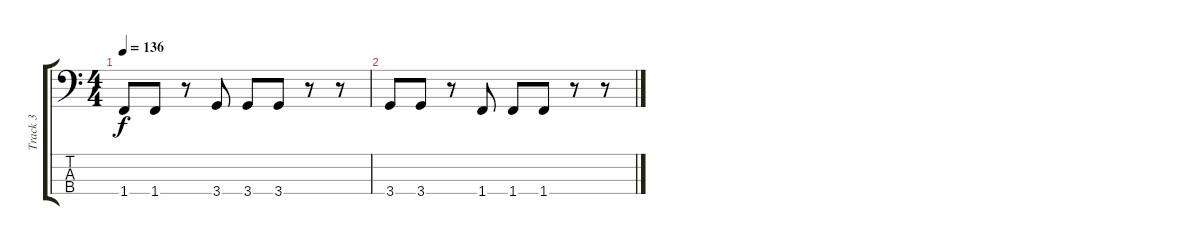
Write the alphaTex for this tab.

\track ("Track 3" "Track 3") {instrument electricbassfinger}
\staff {score tabs}
\tuning (G2 D2 A1 E1) {hide}
\ts (4 4)
\tempo 136
\clef f4
\ks c
1.4.8{dy f} 1.4.8 r.8 3.4.8 3.4.8 3.4.8 r.8 r.8 |
3.4.8 3.4.8 r.8 1.4.8 1.4.8 1.4.8 r.8 r.8
